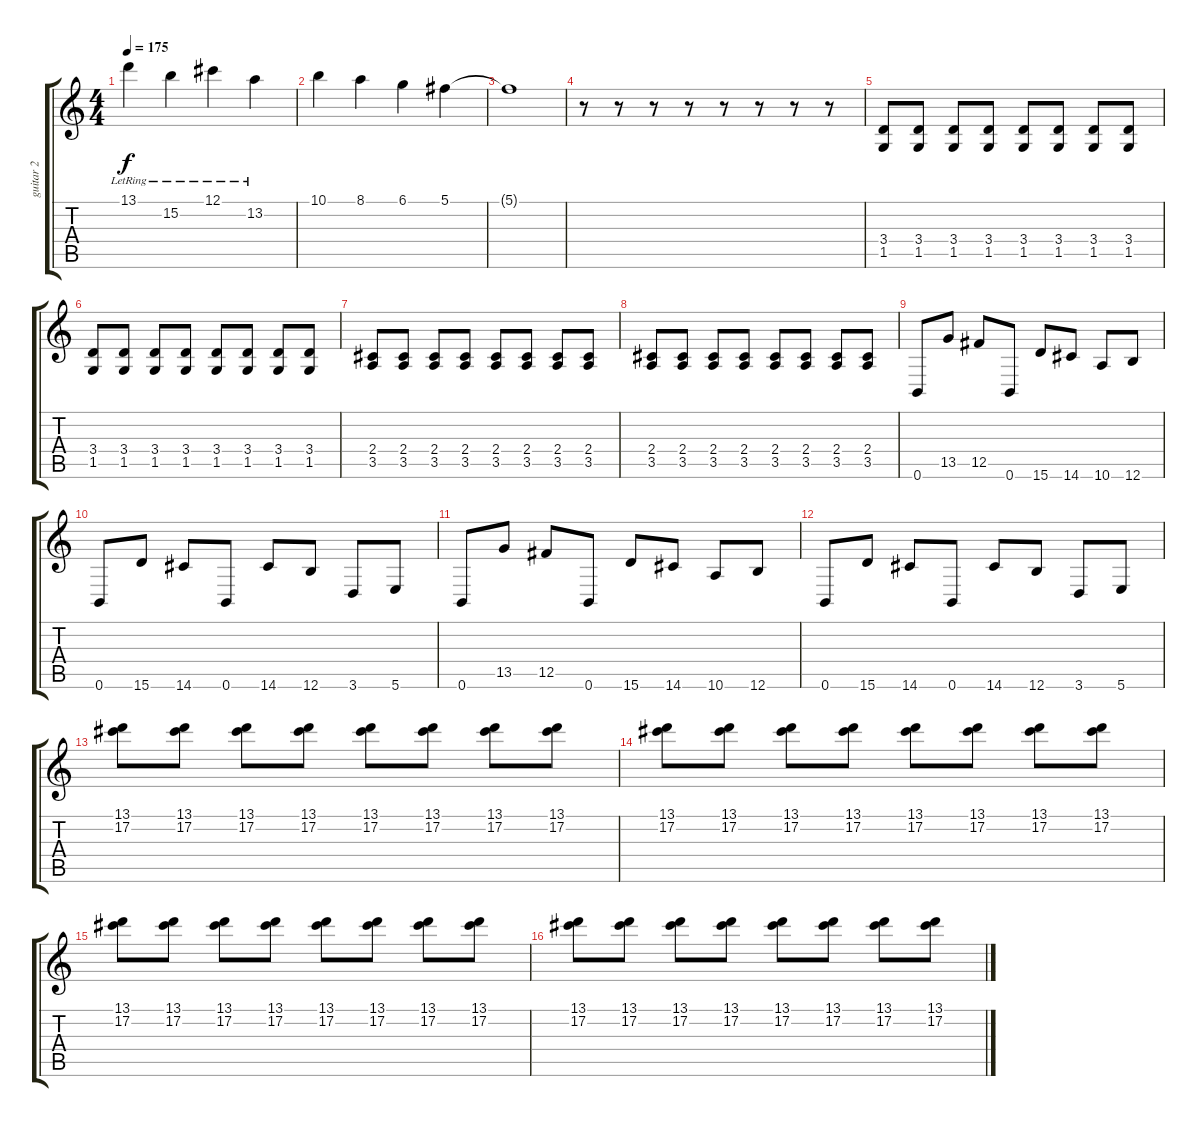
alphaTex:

\track ("guitar 2" "guitar 2") {instrument distortionguitar}
\staff {score tabs}
\tuning (Db4 Ab3 E3 B2 Gb2 B1) {hide}
\ts (4 4)
\tempo 175
\clef g2
\ks c
13.1{lr}.4{dy f} 15.2{lr}.4 12.1{lr}.4 13.2{lr}.4 |
10.1.4 8.1.4 6.1.4 5.1.4 |
5.1{t}.1 |
r.8 r.8 r.8 r.8 r.8 r.8 r.8 r.8 |
(3.4 1.5).8 (3.4 1.5).8 (3.4 1.5).8 (3.4 1.5).8 (3.4 1.5).8 (3.4 1.5).8 (3.4 1.5).8 (3.4 1.5).8 |
(3.4 1.5).8 (3.4 1.5).8 (3.4 1.5).8 (3.4 1.5).8 (3.4 1.5).8 (3.4 1.5).8 (3.4 1.5).8 (3.4 1.5).8 |
(2.4 3.5).8 (2.4 3.5).8 (2.4 3.5).8 (2.4 3.5).8 (2.4 3.5).8 (2.4 3.5).8 (2.4 3.5).8 (2.4 3.5).8 |
(2.4 3.5).8 (2.4 3.5).8 (2.4 3.5).8 (2.4 3.5).8 (2.4 3.5).8 (2.4 3.5).8 (2.4 3.5).8 (2.4 3.5).8 |
0.6.8{balance 8} 13.5.8 12.5.8 0.6.8 15.6.8 14.6.8 10.6.8 12.6.8 |
0.6.8 15.6.8 14.6.8 0.6.8 14.6.8 12.6.8 3.6.8 5.6.8 |
0.6.8{balance 8} 13.5.8 12.5.8 0.6.8 15.6.8 14.6.8 10.6.8 12.6.8 |
0.6.8 15.6.8 14.6.8 0.6.8 14.6.8 12.6.8 3.6.8 5.6.8 |
(13.1 17.2).8 (13.1 17.2).8 (13.1 17.2).8 (13.1 17.2).8 (13.1 17.2).8 (13.1 17.2).8 (13.1 17.2).8 (13.1 17.2).8 |
(13.1 17.2).8 (13.1 17.2).8 (13.1 17.2).8 (13.1 17.2).8 (13.1 17.2).8 (13.1 17.2).8 (13.1 17.2).8 (13.1 17.2).8 |
(13.1 17.2).8 (13.1 17.2).8 (13.1 17.2).8 (13.1 17.2).8 (13.1 17.2).8 (13.1 17.2).8 (13.1 17.2).8 (13.1 17.2).8 |
(13.1 17.2).8 (13.1 17.2).8 (13.1 17.2).8 (13.1 17.2).8 (13.1 17.2).8 (13.1 17.2).8 (13.1 17.2).8 (13.1 17.2).8
